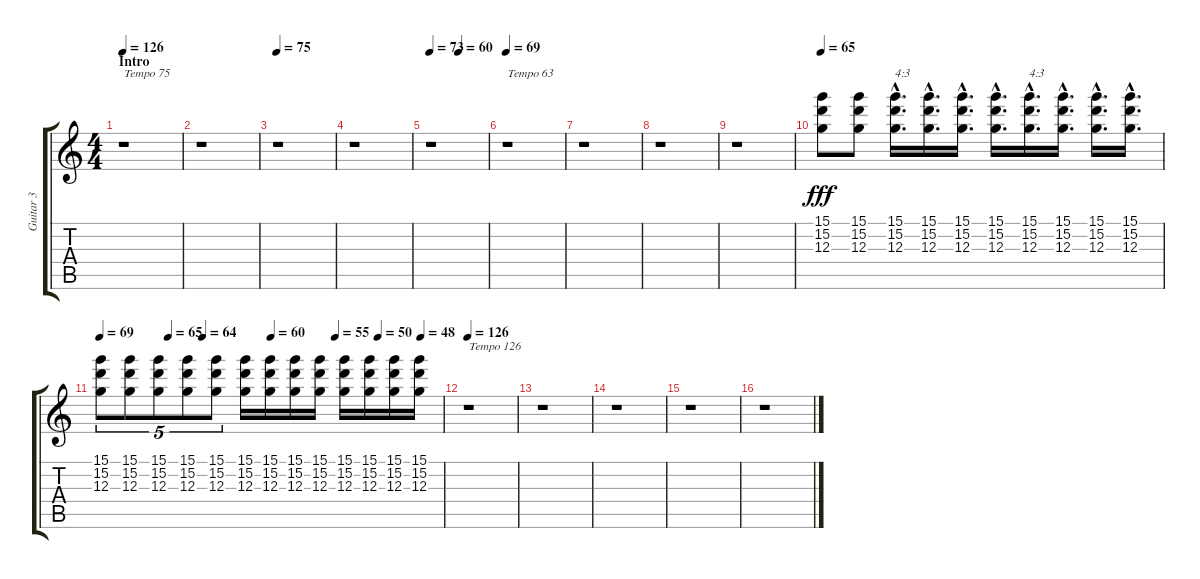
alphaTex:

\track ("Guitar 3" "Guitar 3") {instrument distortionguitar}
\staff {score tabs}
\tuning (E4 B3 G3 D3 A2 E2) {hide}
\ts (4 4)
\section ("" "Intro")
\tempo 126
\tempo 73
\tempo 126
\clef g2
\ks c
r.1{txt "Tempo 75" dy fff instrument distortionguitar} |
r.1 |
\tempo 75
r.1 |
r.1 |
\tempo 73
\tempo (60 0.5)
r.1 |
\tempo 69
r.1{txt "Tempo 63"} |
r.1 |
r.1 |
r.1 |
\tempo 65
(15.1 15.2 12.3).8 (15.1 15.2 12.3).8 (15.1{hac} 15.2{hac} 12.3{hac}).16{d txt "4:3"} (15.1{hac} 15.2{hac} 12.3{hac}).16{d} (15.1{hac} 15.2{hac} 12.3{hac}).16{d} (15.1{hac} 15.2{hac} 12.3{hac}).16{d} (15.1{hac} 15.2{hac} 12.3{hac}).16{d txt "4:3"} (15.1{hac} 15.2{hac} 12.3{hac}).16{d} (15.1{hac} 15.2{hac} 12.3{hac}).16{d} (15.1{hac} 15.2{hac} 12.3{hac}).16{d} |
\tempo 69
\tempo (65 0.2)
\tempo (64 0.3)
\tempo (60 0.5)
\tempo (55 0.6875)
\tempo (50 0.8125)
\tempo (48 0.9375)
(15.1 15.2 12.3).8{tu (5 4)} (15.1 15.2 12.3).8{tu (5 4)} (15.1 15.2 12.3).8{tu (5 4)} (15.1 15.2 12.3).8{tu (5 4)} (15.1 15.2 12.3).8{tu (5 4)} (15.1 15.2 12.3).16 (15.1 15.2 12.3).16 (15.1 15.2 12.3).16 (15.1 15.2 12.3).16 (15.1 15.2 12.3).16 (15.1 15.2 12.3).16 (15.1 15.2 12.3).16 (15.1 15.2 12.3).16 |
\tempo 126
r.1{txt "Tempo 126"} |
r.1 |
r.1 |
r.1 |
r.1
